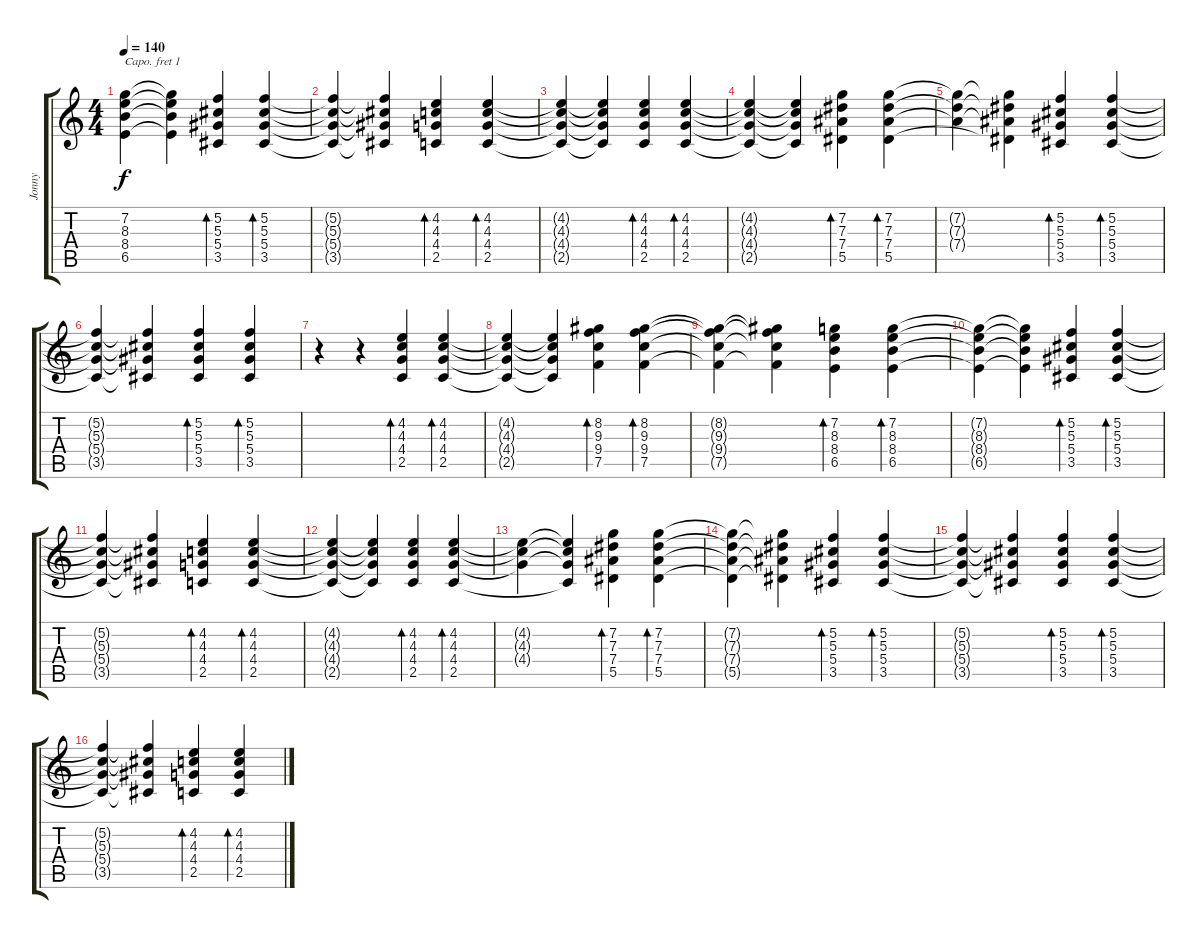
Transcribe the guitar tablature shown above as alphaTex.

\track ("Jonny" "Jonny") {instrument overdrivenguitar}
\staff {score tabs}
\capo 1
\tuning (E4 B3 G3 D3 A2 E2) {hide}
\ts (4 4)
\tempo 140
\clef g2
\ks c
(7.2{t} 8.3{t} 8.4{t} 6.5{t}).4{dy f} (7.2{t} 8.3{t} 8.4{t} 6.5{t}).4 (5.2 5.3 5.4 3.5).4{bd 60} (5.2 5.3 5.4 3.5).4{bd 60} |
(5.2{t} 5.3{t} 5.4{t} 3.5{t}).4 (5.2{t} 5.3{t} 5.4{t} 3.5{t}).4 (4.2 4.3 4.4 2.5).4{bd 60} (4.2 4.3 4.4 2.5).4{bd 60} |
(4.2{t} 4.3{t} 4.4{t} 2.5{t}).4 (4.2{t} 4.3{t} 4.4{t} 2.5{t}).4 (4.2 4.3 4.4 2.5).4{bd 60} (4.2 4.3 4.4 2.5).4{bd 60} |
(4.2{t} 4.3{t} 4.4{t} 2.5{t}).4 (4.2{t} 4.3{t} 4.4{t} 2.5{t}).4 (7.2 7.3 7.4 5.5).4{bd 60} (7.2 7.3 7.4 5.5).4{bd 60} |
(7.2{t} 7.3{t} 7.4{t}).4 (7.2{t} 7.3{t} 7.4{t} 5.5{t}).4 (5.2 5.3 5.4 3.5).4{bd 60} (5.2 5.3 5.4 3.5).4{bd 60} |
(5.2{t} 5.3{t} 5.4{t} 3.5{t}).4 (5.2{t} 5.3{t} 5.4{t} 3.5{t}).4 (5.2 5.3 5.4 3.5).4{bd 60} (5.2 5.3 5.4 3.5).4{bd 60} |
r.4 r.4 (4.2 4.3 4.4 2.5).4{bd 60} (4.2 4.3 4.4 2.5).4{bd 60} |
(4.2{t} 4.3{t} 4.4{t} 2.5{t}).4 (4.2{t} 4.3{t} 4.4{t} 2.5{t}).4 (8.2 9.3 9.4 7.5).4{bd 60} (8.2 9.3 9.4 7.5).4{bd 60} |
(8.2{t} 9.3{t} 9.4{t} 7.5{t}).4 (8.2{t} 9.3{t} 9.4{t} 7.5{t}).4 (7.2 8.3 8.4 6.5).4{bd 60} (7.2 8.3 8.4 6.5).4{bd 60} |
(7.2{t} 8.3{t} 8.4{t} 6.5{t}).4 (7.2{t} 8.3{t} 8.4{t} 6.5{t}).4 (5.2 5.3 5.4 3.5).4{bd 60} (5.2 5.3 5.4 3.5).4{bd 60} |
(5.2{t} 5.3{t} 5.4{t} 3.5{t}).4 (5.2{t} 5.3{t} 5.4{t} 3.5{t}).4 (4.2 4.3 4.4 2.5).4{bd 60} (4.2 4.3 4.4 2.5).4{bd 60} |
(4.2{t} 4.3{t} 4.4{t} 2.5{t}).4 (4.2{t} 4.3{t} 4.4{t} 2.5{t}).4 (4.2 4.3 4.4 2.5).4{bd 60} (4.2 4.3 4.4 2.5).4{bd 60} |
(4.2{t} 4.3{t} 4.4{t}).4 (4.2{t} 4.3{t} 4.4{t} 2.5{t}).4 (7.2 7.3 7.4 5.5).4{bd 60} (7.2 7.3 7.4 5.5).4{bd 60} |
(7.2{t} 7.3{t} 7.4{t} 5.5{t}).4 (7.2{t} 7.3{t} 7.4{t} 5.5{t}).4 (5.2 5.3 5.4 3.5).4{bd 60} (5.2 5.3 5.4 3.5).4{bd 60} |
(5.2{t} 5.3{t} 5.4{t} 3.5{t}).4 (5.2{t} 5.3{t} 5.4{t} 3.5{t}).4 (5.2 5.3 5.4 3.5).4{bd 60} (5.2 5.3 5.4 3.5).4{bd 60} |
(5.2{t} 5.3{t} 5.4{t} 3.5{t}).4 (5.2{t} 5.3{t} 5.4{t} 3.5{t}).4 (4.2 4.3 4.4 2.5).4{bd 60} (4.2 4.3 4.4 2.5).4{bd 60}
